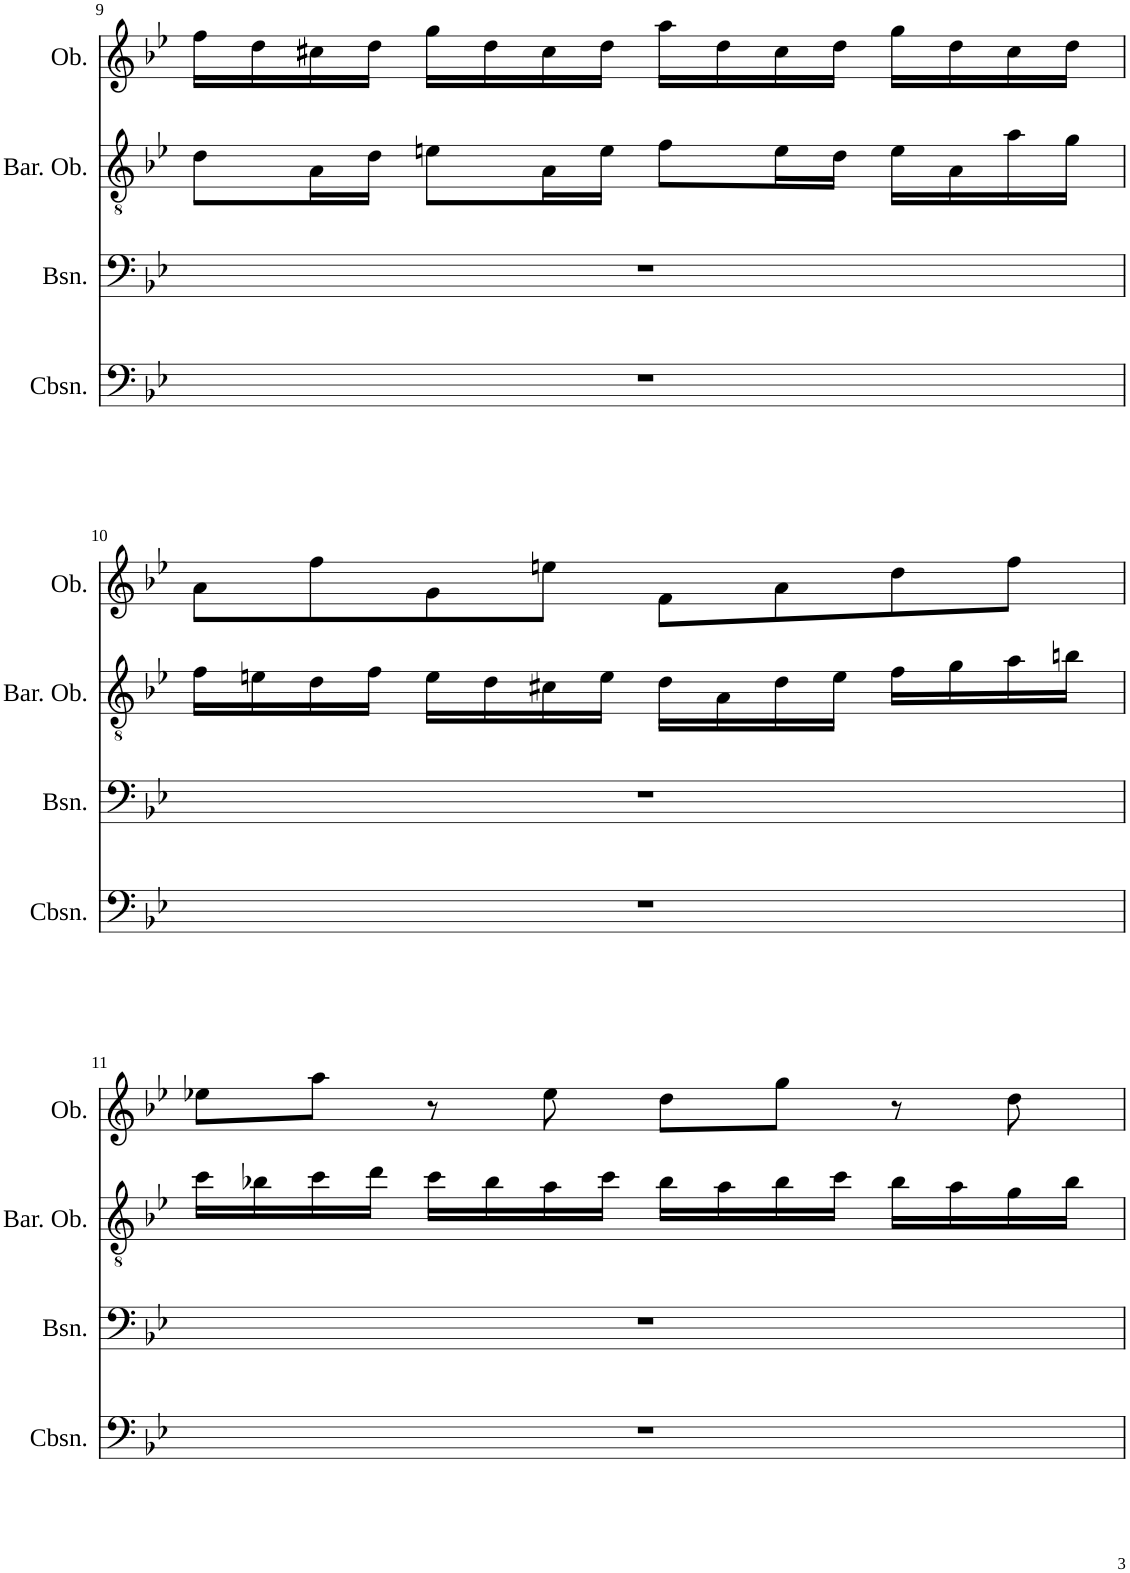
**kern	**kern	**kern	**kern
*part4	*part3	*part2	*part1
*staff4	*staff3	*staff2	*staff1
*I"Contrabassoon	*I"Bassoon	*I"Baritone Oboe	*I"Oboe
*I'Cbsn.	*I'Bsn.	*I'Bar. Ob.	*I'Ob.
!!LO:PB:g=z
*clefF4	*clefF4	*clefGv2	*clefG2
*Trd7c12	*	*	*
*k[b-e-]	*k[b-e-]	*k[b-e-]	*k[b-e-]
*M4/4	*M4/4	*M4/4	*M4/4
*met(c)	*met(c)	*met(c)	*met(c)
=9	=9	=9	=9
1r	1r	8d\L	16ff\LL
.	.	.	16dd\
.	.	16A\L	16cc#X\
.	.	16d\JJ	16dd\JJ
.	.	8en\L	16gg\LL
.	.	.	16dd\
.	.	16A\L	16cc#\
.	.	16e\JJ	16dd\JJ
.	.	8f\L	16aa\LL
.	.	.	16dd\
.	.	16e\L	16cc#\
.	.	16d\JJ	16dd\JJ
.	.	16e\LL	16gg\LL
.	.	16A\	16dd\
.	.	16a\	16cc#\
.	.	16g\JJ	16dd\JJ
!!LO:LB:g=z
=10	=10	=10	=10
1r	1r	16f\LL	8a\L
.	.	16en\	.
.	.	16d\	8ff\
.	.	16f\JJ	.
.	.	16e\LL	8g\
.	.	16d\	.
.	.	16c#X\	8een\J
.	.	16e\JJ	.
.	.	16d\LL	8f\L
.	.	16A\	.
.	.	16d\	8a\
.	.	16e\JJ	.
.	.	16f\LL	8dd\
.	.	16g\	.
.	.	16a\	8ff\J
.	.	16bn\JJ	.
!!LO:LB:g=z
=11	=11	=11	=11
1r	1r	16cc\LL	8ee-X\L
.	.	16b-X\	.
.	.	16cc\	8aa\J
.	.	16dd\JJ	.
.	.	16cc\LL	8r
.	.	16b-\	.
.	.	16a\	8ee-\
.	.	16cc\JJ	.
.	.	16b-\LL	8dd\L
.	.	16a\	.
.	.	16b-\	8gg\J
.	.	16cc\JJ	.
.	.	16b-\LL	8r
.	.	16a\	.
.	.	16g\	8dd\
.	.	16b-\JJ	.
=	=	=	=
*-	*-	*-	*-
